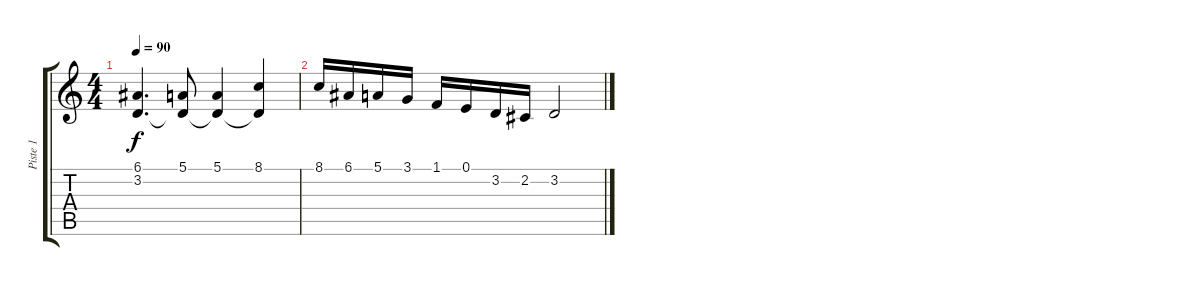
\track ("Piste 1" "Piste 1") {instrument reedorgan}
\staff {score tabs}
\tuning (E4 B3 G3 D3 A2 E2) {hide}
\ts (4 4)
\tempo 90
\clef g2
\ks c
(6.1 3.2{t}).4{d dy f} (5.1 3.2{t}).8 (5.1 3.2{t}).4 (8.1 3.2{t}).4 |
8.1.16 6.1.16 5.1.16 3.1.16 1.1.16 0.1.16 3.2.16 2.2.16 3.2.2
